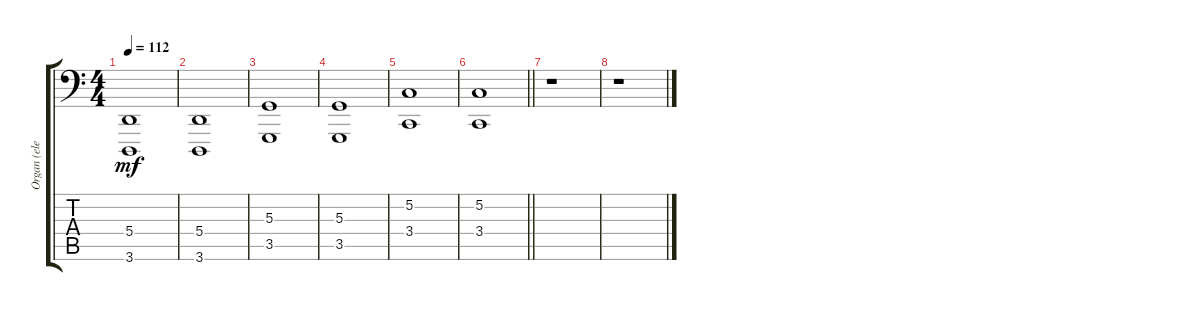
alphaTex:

\track ("Organ (elec.) (LH)" "Organ (ele") {instrument churchorgan}
\staff {score tabs}
\tuning (C3 G2 D2 A1 E1 B0) {hide}
\ts (4 4)
\tempo 112
\clef f4
\ks c
(5.4 3.6).1{dy mf} |
(5.4 3.6).1 |
(5.3 3.5).1 |
(5.3 3.5).1 |
(5.2 3.4).1 |
\barLineRight lightlight
(5.2 3.4).1 |
r.1 |
r.1
